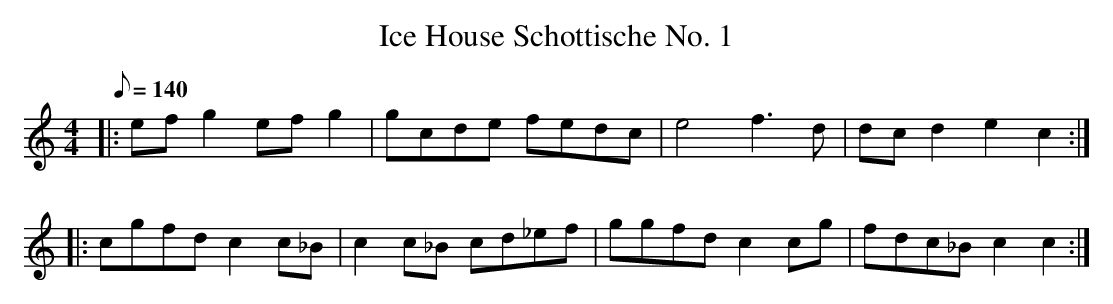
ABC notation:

X:1
T:Ice House Schottische No. 1
L:1/8
M:4/4
Q:140
K:C
|:efg2 efg2|gcde fedc|e4 f3d|dcd2 e2c2:|
|:cgfd c2c_B|c2c_B cd_ef|ggfd c2cg|fdc_B c2c2:|
